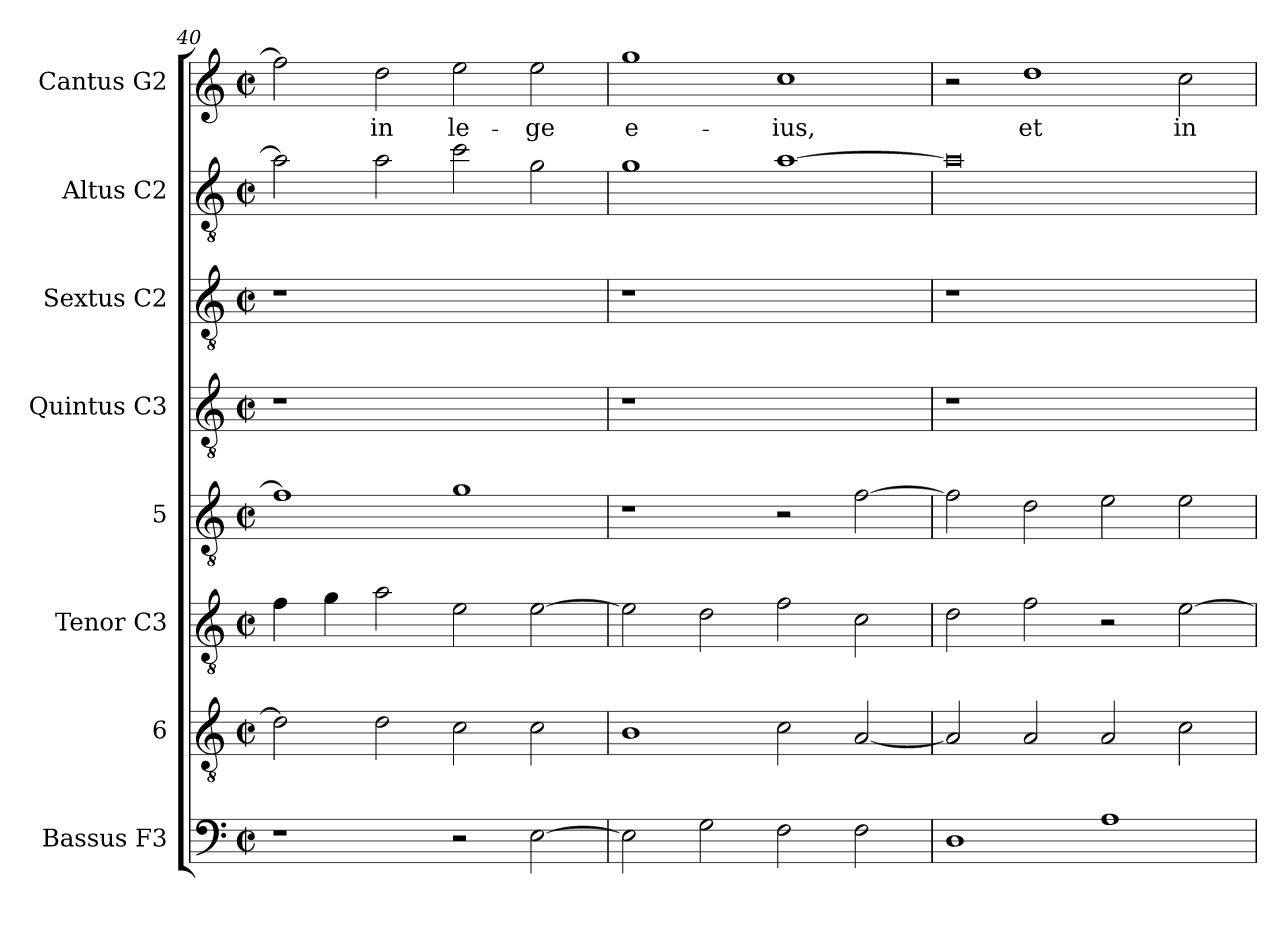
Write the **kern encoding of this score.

**kern	**kern	**kern	**kern	**kern	**kern	**kern	**kern	**text
*part8	*part7	*part6	*part5	*part4	*part3	*part2	*part1	*part1
*staff8	*staff7	*staff6	*staff5	*staff4	*staff3	*staff2	*staff1	*staff1
*I"Bassus F3	*I"6	*I"Tenor C3	*I"5	*I"Quintus C3	*I"Sextus C2	*I"Altus C2	*I"Cantus G2	*
*I'B	*	*I'T	*	*	*	*I'A	*I'C	*
*clefF4	*clefGv2	*clefGv2	*clefGv2	*clefGv2	*clefGv2	*clefGv2	*clefG2	*
*ITrd7c12	*	*	*	*	*	*	*	*
*k[]	*k[]	*k[]	*k[]	*k[]	*k[]	*k[]	*k[]	*
*C:	*C:	*C:	*C:	*C:	*C:	*C:	*C:	*
*M2/2	*M2/2	*M2/2	*M2/2	*M2/2	*M2/2	*M2/2	*M2/2	*
*met(c|)	*met(c|)	*met(c|)	*met(c|)	*met(c|)	*met(c|)	*met(c|)	*met(c|)	*
=40	=40	=40	=40	=40	=40	=40	=40	=40
1r	2d\]	4f\	1f]	1r	1r	2a\]	2ff\]	.
.	.	4g\	.	.	.	.	.	.
!	!	!	!	!	!	!	!	!LO:LY:b
.	2d\	2a\	.	.	.	2a\	2dd\	in
!	!	!	!	!	!	!	!	!LO:LY:b
2r	2c\	2e\	1g	1ryy	1ryy	2cc\	2ee\	le-
!	!	!	!	!	!	!	!	!LO:LY:b
[>2EE\	2c\	[>2e\	.	.	.	2g\	2ee\	-ge
=41	=41	=41	=41	=41	=41	=41	=41	=41
!	!	!	!	!	!	!	!	!LO:LY:b
2EE\]	1B	2e\]	1r	1r	1r	1g	1gg	e-
2GG\	.	2d\	.	.	.	.	.	.
!	!	!	!	!	!	!	!	!LO:LY:b
2FF\	2c\	2f\	2r	1ryy	1ryy	[>1a	1cc	-ius,
2FF\	[<2A/	2c\	[>2f\	.	.	.	.	.
=42	=42	=42	=42	=42	=42	=42	=42	=42
1DD	2A/]	2d\	2f\]	1r	1r	0a]	2r	.
!	!	!	!	!	!	!	!	!LO:LY:b
.	2A/	2f\	2d\	.	.	.	1dd	et
1AA	2A/	2r	2e\	1ryy	1ryy	.	.	.
!	!	!	!	!	!	!	!	!LO:LY:b
.	2c\	[<2e\	2e\	.	.	.	2cc\	in
=	=	=	=	=	=	=	=	=
*-	*-	*-	*-	*-	*-	*-	*-	*-
